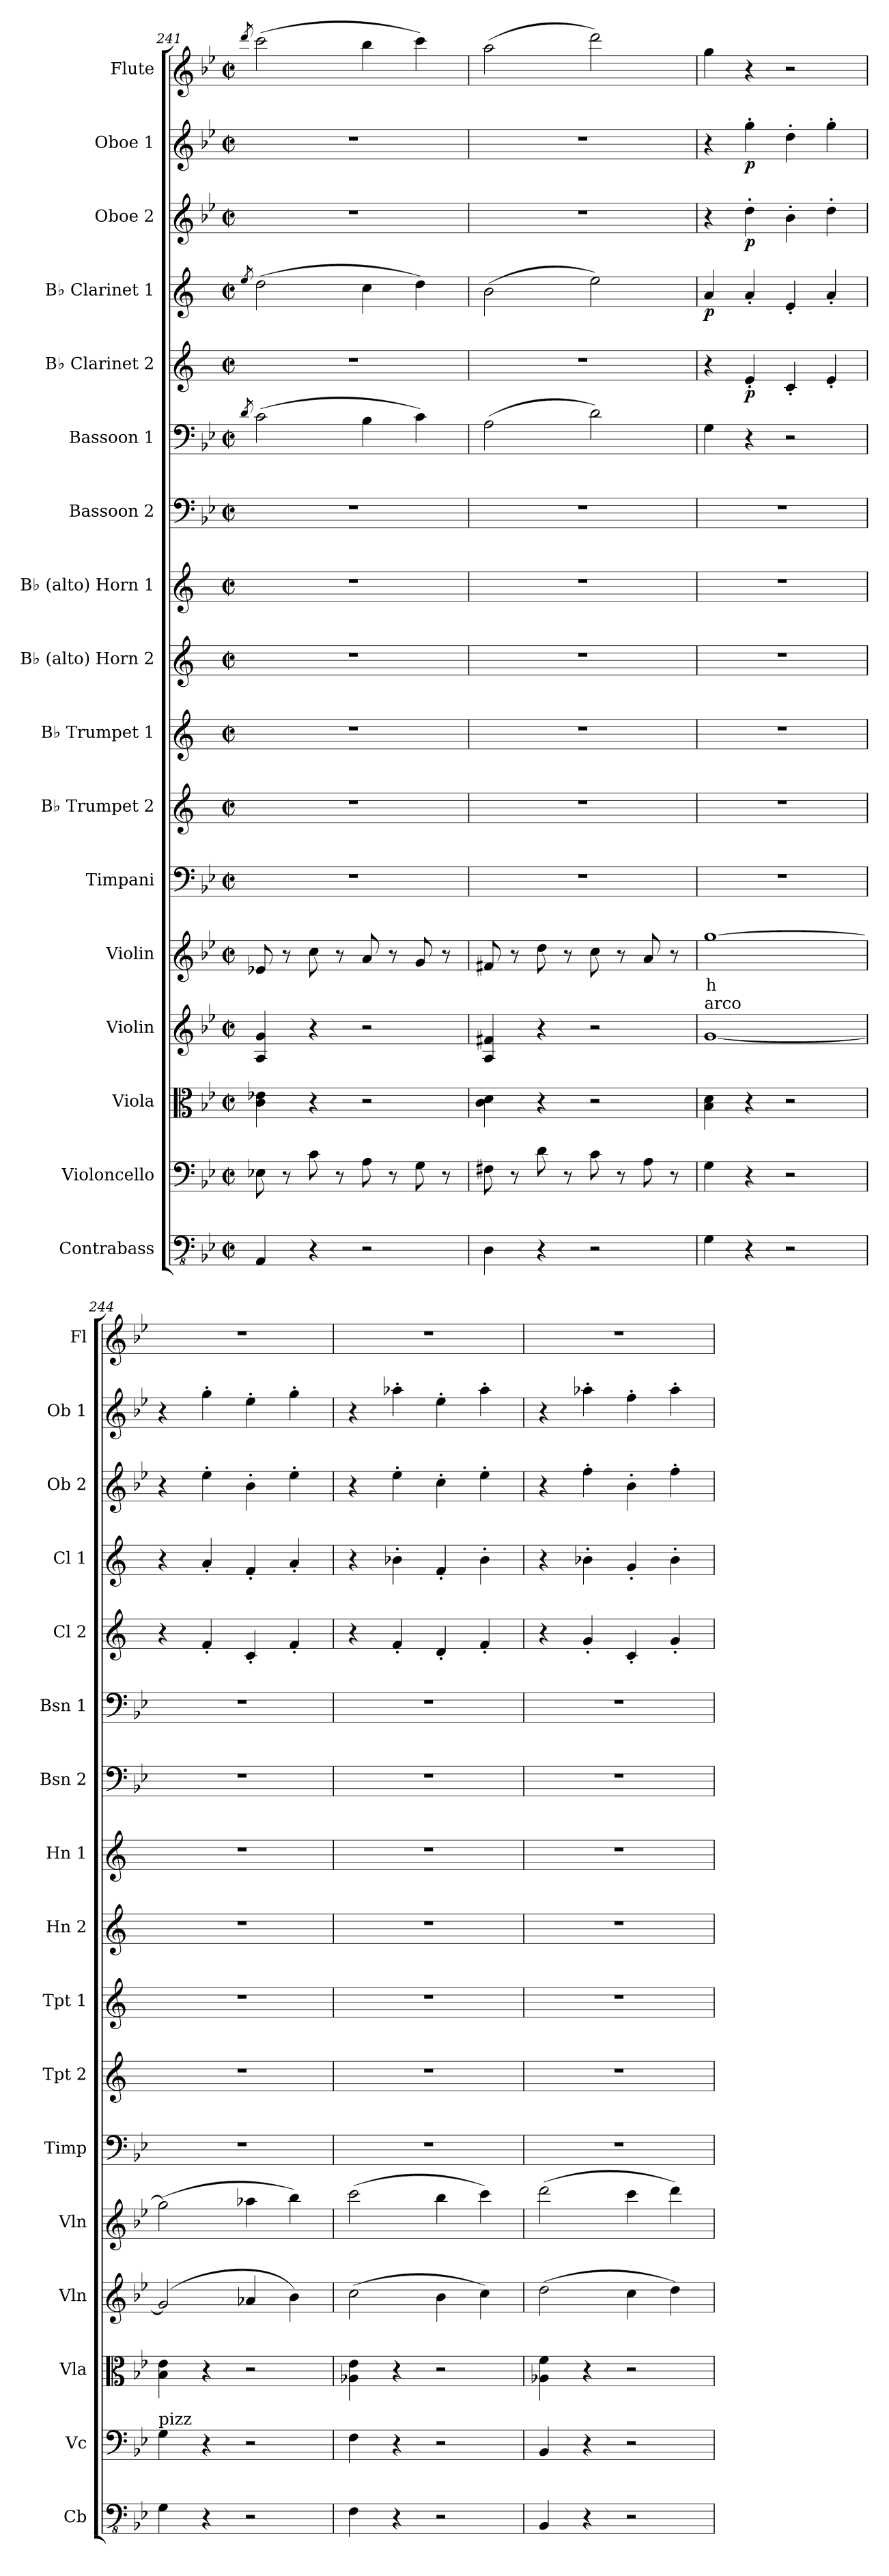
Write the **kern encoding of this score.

**kern	**kern	**kern	**kern	**kern	**text	**kern	**kern	**kern	**kern	**kern	**kern	**kern	**kern	**dynam	**kern	**dynam	**kern	**dynam	**kern	**dynam	**kern
*part17	*part16	*part15	*part14	*part13	*part13	*part12	*part11	*part10	*part9	*part8	*part7	*part6	*part5	*part5	*part4	*part4	*part3	*part3	*part2	*part2	*part1
*staff17	*staff16	*staff15	*staff14	*staff13	*staff13	*staff12	*staff11	*staff10	*staff9	*staff8	*staff7	*staff6	*staff5	*staff5	*staff4	*staff4	*staff3	*staff3	*staff2	*staff2	*staff1
*I"Contrabass	*I"Violoncello	*I"Viola	*I"Violin	*I"Violin	*	*I"Timpani	*I"B♭ Trumpet 2	*I"B♭ Trumpet 1	*I"B♭ (alto) Horn 2	*I"B♭ (alto) Horn 1	*I"Bassoon 2	*I"Bassoon 1	*I"B♭ Clarinet 2	*	*I"B♭ Clarinet 1	*	*I"Oboe 2	*	*I"Oboe 1	*	*I"Flute
*I'Cb	*I'Vc	*I'Vla	*I'Vln	*I'Vln	*	*I'Timp	*I'Tpt 2	*I'Tpt 1	*I'Hn 2	*I'Hn 1	*I'Bsn 2	*I'Bsn 1	*I'Cl 2	*	*I'Cl 1	*	*I'Ob 2	*	*I'Ob 1	*	*I'Fl
*clefFv4	*clefF4	*clefC3	*clefG2	*clefG2	*	*clefF4	*clefG2	*clefG2	*clefG2	*clefG2	*clefF4	*clefF4	*clefG2	*	*clefG2	*	*clefG2	*	*clefG2	*	*clefG2
*	*	*	*	*	*	*	*ITrd1c2	*ITrd1c2	*ITrd1c2	*ITrd1c2	*	*	*ITrd1c2	*	*ITrd1c2	*	*	*	*	*	*
*k[b-e-]	*k[b-e-]	*k[b-e-]	*k[b-e-]	*k[b-e-]	*	*k[b-e-]	*k[b-e-]	*k[b-e-]	*k[b-e-]	*k[b-e-]	*k[b-e-]	*k[b-e-]	*k[b-e-]	*	*k[b-e-]	*	*k[b-e-]	*	*k[b-e-]	*	*k[b-e-]
*M2/2	*M2/2	*M2/2	*M2/2	*M2/2	*	*M2/2	*M2/2	*M2/2	*M2/2	*M2/2	*M2/2	*M2/2	*M2/2	*	*M2/2	*	*M2/2	*	*M2/2	*	*M2/2
*met(c|)	*met(c|)	*met(c|)	*met(c|)	*met(c|)	*	*met(c|)	*met(c|)	*met(c|)	*met(c|)	*met(c|)	*met(c|)	*met(c|)	*met(c|)	*	*met(c|)	*	*met(c|)	*	*met(c|)	*	*met(c|)
=241	=241	=241	=241	=241	=241	=241	=241	=241	=241	=241	=241	=241	=241	=241	=241	=241	=241	=241	=241	=241	=241
.	.	.	.	.	.	.	.	.	.	.	.	8qd/	.	.	8qdd/	.	.	.	.	.	8qddd/
4AAA/	8E-X\	4c\ 4e-X\	4A/ 4g/	8e-X/	.	1r	1r	1r	1r	1r	1r	(>2c\	1r	.	(>2cc\	.	1r	.	1r	.	(>2ccc\
.	8r	.	.	8r	.	.	.	.	.	.	.	.	.	.	.	.	.	.	.	.	.
4r	8c\	4r	4r	8cc\	.	.	.	.	.	.	.	.	.	.	.	.	.	.	.	.	.
.	8r	.	.	8r	.	.	.	.	.	.	.	.	.	.	.	.	.	.	.	.	.
2r	8A\	2r	2r	8a/	.	.	.	.	.	.	.	4B-\	.	.	4b-\	.	.	.	.	.	4bb-\
.	8r	.	.	8r	.	.	.	.	.	.	.	.	.	.	.	.	.	.	.	.	.
.	8G\	.	.	8g/	.	.	.	.	.	.	.	4c\)	.	.	4cc\)	.	.	.	.	.	4ccc\)
.	8r	.	.	8r	.	.	.	.	.	.	.	.	.	.	.	.	.	.	.	.	.
!!LO:PB:g=z
=242	=242	=242	=242	=242	=242	=242	=242	=242	=242	=242	=242	=242	=242	=242	=242	=242	=242	=242	=242	=242	=242
4DD\	8F#X\	4c\ 4d\	4A/ 4f#X/	8f#X/	.	1r	1r	1r	1r	1r	1r	(>2A\	1r	.	(>2a\	.	1r	.	1r	.	(>2aa\
.	8r	.	.	8r	.	.	.	.	.	.	.	.	.	.	.	.	.	.	.	.	.
4r	8d\	4r	4r	8dd\	.	.	.	.	.	.	.	.	.	.	.	.	.	.	.	.	.
.	8r	.	.	8r	.	.	.	.	.	.	.	.	.	.	.	.	.	.	.	.	.
2r	8c\	2r	2r	8cc\	.	.	.	.	.	.	.	2d\)	.	.	2dd\)	.	.	.	.	.	2ddd\)
.	8r	.	.	8r	.	.	.	.	.	.	.	.	.	.	.	.	.	.	.	.	.
.	8A\	.	.	8a/	.	.	.	.	.	.	.	.	.	.	.	.	.	.	.	.	.
.	8r	.	.	8r	.	.	.	.	.	.	.	.	.	.	.	.	.	.	.	.	.
=243	=243	=243	=243	=243	=243	=243	=243	=243	=243	=243	=243	=243	=243	=243	=243	=243	=243	=243	=243	=243	=243
!	!	!	!LO:TX:a:t=arco	!	!	!	!	!	!	!	!	!	!	!	!	!	!	!	!	!	!
!	!	!	!	!	!LO:LY:b:color=#FF0000	!	!	!	!	!	!	!	!	!	!	!LO:DY:b	!	!	!	!	!
4GG\	4G\	4B-\ 4d\	[1g	[1gg	h	1r	1r	1r	1r	1r	1r	4G\	4r	.	4g/	p	4r	.	4r	.	4gg\
!	!	!	!	!	!	!	!	!	!	!	!	!	!	!LO:DY:b	!	!	!	!LO:DY:b	!	!LO:DY:b	!
4r	4r	4r	.	.	.	.	.	.	.	.	.	4r	4d'/	p	4g'/	.	4dd'\	p	4gg'\	p	4r
2r	2r	2r	.	.	.	.	.	.	.	.	.	2r	4B-'/	.	4d'/	.	4b-'\	.	4dd'\	.	2r
.	.	.	.	.	.	.	.	.	.	.	.	.	4d'/	.	4g'/	.	4dd'\	.	4gg'\	.	.
=244	=244	=244	=244	=244	=244	=244	=244	=244	=244	=244	=244	=244	=244	=244	=244	=244	=244	=244	=244	=244	=244
!	!LO:TX:a:t=pizz	!	!	!	!	!	!	!	!	!	!	!	!	!	!	!	!	!	!	!	!
4GG\	4G\	4B-\ 4e-\	(>2g/]	(>2gg\]	.	1r	1r	1r	1r	1r	1r	1r	4r	.	4r	.	4r	.	4r	.	1r
4r	4r	4r	.	.	.	.	.	.	.	.	.	.	4e-'/	.	4g'/	.	4ee-'\	.	4gg'\	.	.
2r	2r	2r	4a-X/	4aa-X\	.	.	.	.	.	.	.	.	4B-'/	.	4e-'/	.	4b-'\	.	4ee-'\	.	.
.	.	.	4b-\)	4bb-\)	.	.	.	.	.	.	.	.	4e-'/	.	4g'/	.	4ee-'\	.	4gg'\	.	.
=245	=245	=245	=245	=245	=245	=245	=245	=245	=245	=245	=245	=245	=245	=245	=245	=245	=245	=245	=245	=245	=245
4FF\	4F\	4A-X\ 4e-\	(>2cc\	(>2ccc\	.	1r	1r	1r	1r	1r	1r	1r	4r	.	4r	.	4r	.	4r	.	1r
4r	4r	4r	.	.	.	.	.	.	.	.	.	.	4e-'/	.	4a-X'\	.	4ee-'\	.	4aa-X'\	.	.
2r	2r	2r	4b-\	4bb-\	.	.	.	.	.	.	.	.	4c'/	.	4e-'/	.	4cc'\	.	4ee-'\	.	.
.	.	.	4cc\)	4ccc\)	.	.	.	.	.	.	.	.	4e-'/	.	4a-'\	.	4ee-'\	.	4aa-'\	.	.
=246	=246	=246	=246	=246	=246	=246	=246	=246	=246	=246	=246	=246	=246	=246	=246	=246	=246	=246	=246	=246	=246
4BBB-/	4BB-/	4A-X\ 4f\	(>2dd\	(>2ddd\	.	1r	1r	1r	1r	1r	1r	1r	4r	.	4r	.	4r	.	4r	.	1r
4r	4r	4r	.	.	.	.	.	.	.	.	.	.	4f'/	.	4a-X'\	.	4ff'\	.	4aa-X'\	.	.
2r	2r	2r	4cc\	4ccc\	.	.	.	.	.	.	.	.	4B-'/	.	4f'/	.	4b-'\	.	4ff'\	.	.
.	.	.	4dd\)	4ddd\)	.	.	.	.	.	.	.	.	4f'/	.	4a-'\	.	4ff'\	.	4aa-'\	.	.
=	=	=	=	=	=	=	=	=	=	=	=	=	=	=	=	=	=	=	=	=	=
*-	*-	*-	*-	*-	*-	*-	*-	*-	*-	*-	*-	*-	*-	*-	*-	*-	*-	*-	*-	*-	*-
